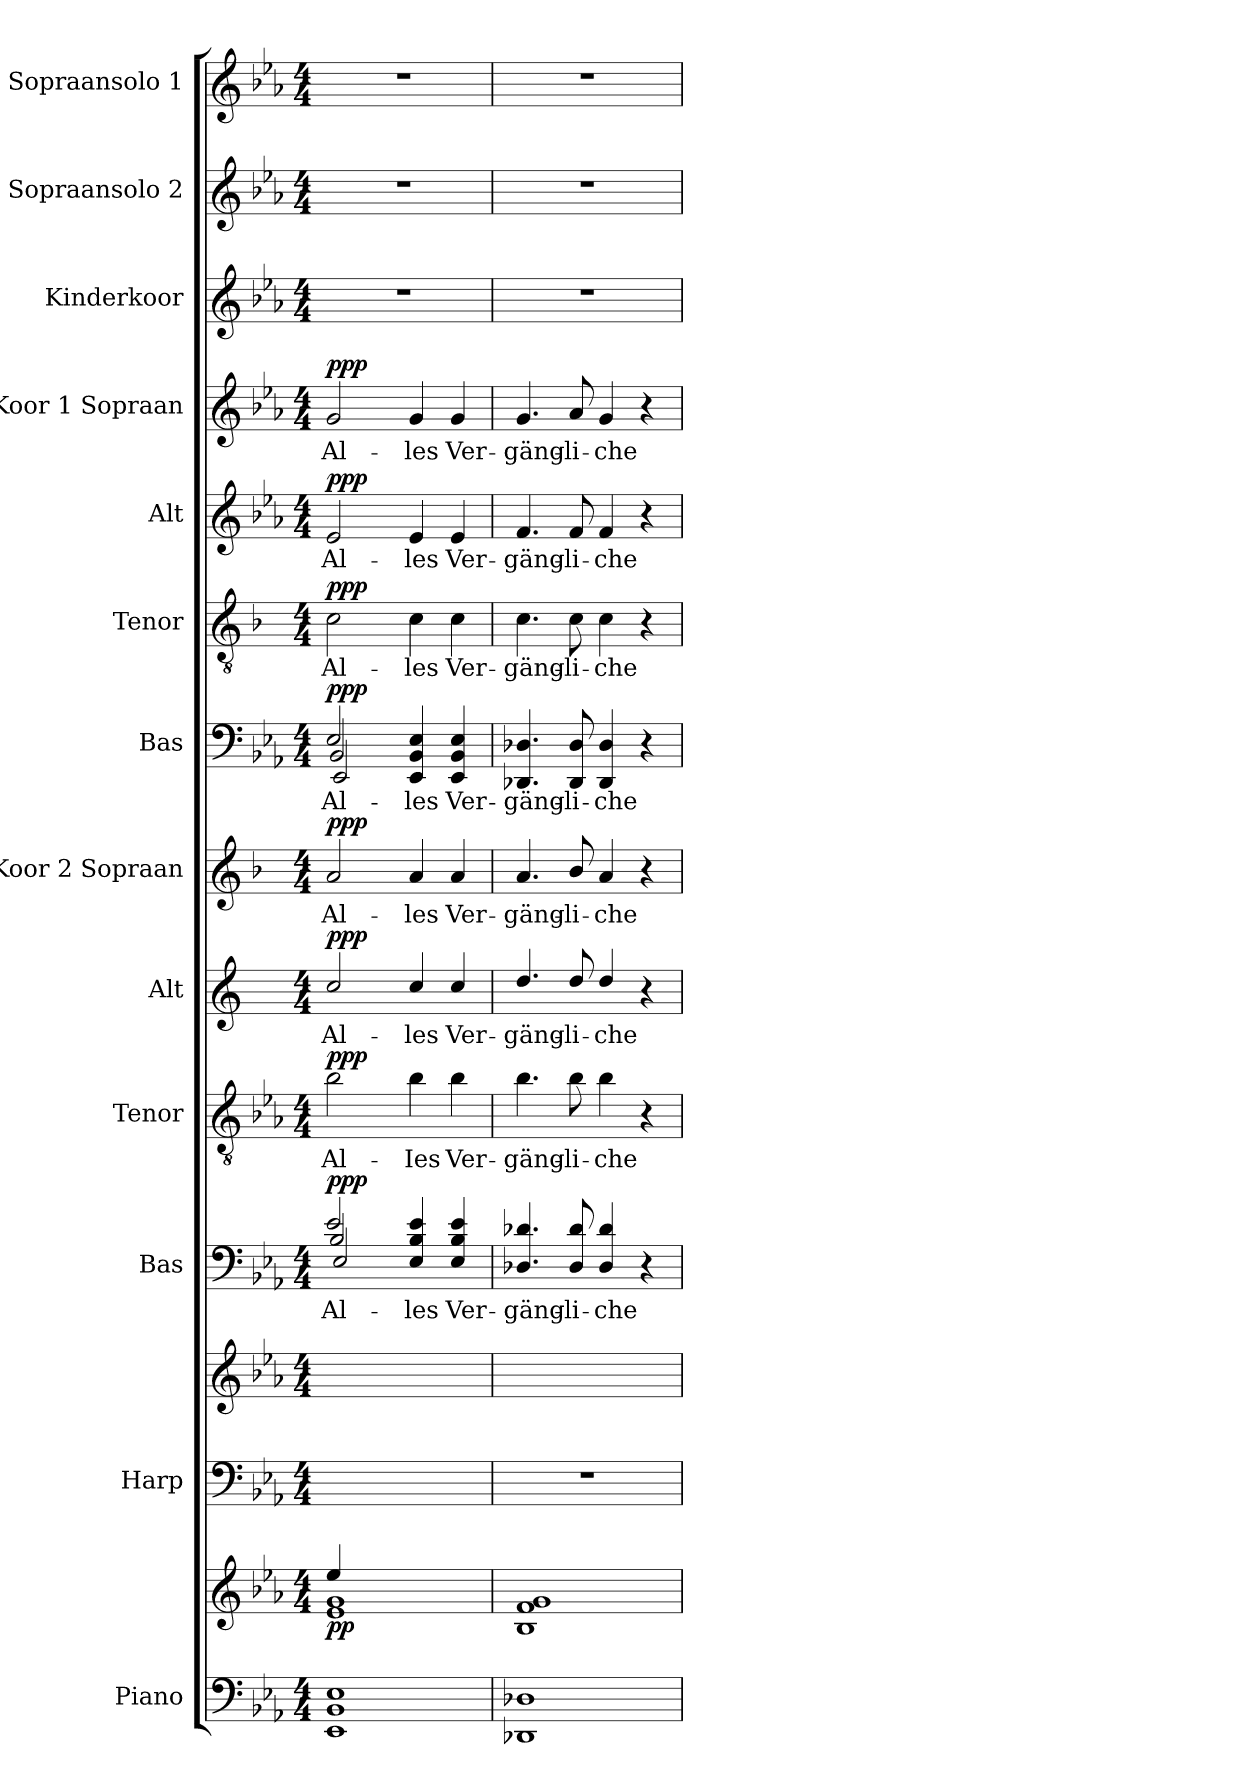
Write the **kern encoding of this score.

**kern	**kern	**dynam	**kern	**kern	**kern	**text	**dynam	**kern	**text	**dynam	**kern	**text	**dynam	**kern	**text	**dynam	**kern	**text	**dynam	**kern	**text	**dynam	**kern	**text	**dynam	**kern	**text	**dynam	**kern	**kern	**kern
*part13	*part13	*part13	*part12	*part12	*part11	*part11	*part11	*part10	*part10	*part10	*part9	*part9	*part9	*part8	*part8	*part8	*part7	*part7	*part7	*part6	*part6	*part6	*part5	*part5	*part5	*part4	*part4	*part4	*part3	*part2	*part1
*staff15	*staff14	*staff14/15	*staff13	*staff12	*staff11	*staff11	*staff11	*staff10	*staff10	*staff10	*staff9	*staff9	*staff9	*staff8	*staff8	*staff8	*staff7	*staff7	*staff7	*staff6	*staff6	*staff6	*staff5	*staff5	*staff5	*staff4	*staff4	*staff4	*staff3	*staff2	*staff1
*I"Piano	*	*	*I"Harp	*	*I"Bas	*	*	*I"Tenor	*	*	*I"Alt	*	*	*I"Koor 2 Sopraan	*	*	*I"Bas	*	*	*I"Tenor	*	*	*I"Alt	*	*	*I"Koor 1 Sopraan	*	*	*I"Kinderkoor	*I"Sopraansolo 2	*I"Sopraansolo 1
*I'Pno.	*	*	*I'Hrp.	*	*I'Bs.	*	*	*I'T.	*	*	*I'A.	*	*	*I'S.	*	*	*I'Bs.	*	*	*I'T.	*	*	*I'A.	*	*	*I'S.	*	*	*I'Kk.	*I'2.S.	*I'1. S.
*clefF4	*clefG2	*	*clefF4	*clefG2	*clefF4	*	*	*clefGv2	*	*	*clefG2	*	*	*clefG2	*	*	*clefF4	*	*	*clefGv2	*	*	*clefG2	*	*	*clefG2	*	*	*clefG2	*clefG2	*clefG2
*	*	*	*	*	*ITrd12c21	*	*	*ITrd8c14	*	*	*ITrd5c9	*	*	*ITrd1c2	*	*	*	*	*	*ITrd1c2	*	*	*	*	*	*	*	*	*	*	*
*k[b-e-a-]	*k[b-e-a-]	*	*k[b-e-a-]	*k[b-e-a-]	*k[b-e-a-]	*	*	*k[b-e-a-]	*	*	*k[b-e-a-]	*	*	*k[b-e-a-]	*	*	*k[b-e-a-]	*	*	*k[b-e-a-]	*	*	*k[b-e-a-]	*	*	*k[b-e-a-]	*	*	*k[b-e-a-]	*k[b-e-a-]	*k[b-e-a-]
*M4/4	*M4/4	*	*M4/4	*M4/4	*M4/4	*	*	*M4/4	*	*	*M4/4	*	*	*M4/4	*	*	*M4/4	*	*	*M4/4	*	*	*M4/4	*	*	*M4/4	*	*	*M4/4	*M4/4	*M4/4
*MM50	*MM50	*	*MM50	*MM50	*MM50	*	*	*MM50	*	*	*MM50	*	*	*MM50	*	*	*MM50	*	*	*MM50	*	*	*MM50	*	*	*MM50	*	*	*MM50	*MM50	*MM50
=1	=1	=1	=1	=1	=1	=1	=1	=1	=1	=1	=1	=1	=1	=1	=1	=1	=1	=1	=1	=1	=1	=1	=1	=1	=1	=1	=1	=1	=1	=1	=1
*	*^	*	*	*	*^	*	*	*	*	*	*	*	*	*	*	*	*^	*	*	*	*	*	*	*	*	*	*	*	*	*	*
*	*	*	*	*	*	*	*^	*	*	*	*	*	*	*	*	*	*	*	*	*^	*	*	*	*	*	*	*	*	*	*	*	*	*	*
!	!	!	!LO:DY:b	!	!	!	!	!	!	!LO:DY:a	!	!	!LO:DY:a	!	!	!LO:DY:a	!	!	!LO:DY:a	!	!	!	!	!LO:DY:a	!	!	!LO:DY:a	!	!	!LO:DY:a	!	!	!LO:DY:a	!	!	!
1EE- 1BB- 1E-	1e- 1g	4ee-/	pp	1ryy	1ryy	2E-/	2BB-/	2EE-/	-Al-	ppp	2B-\	Al-	ppp	2e-/	-Al-	ppp	2g/	Al-	ppp	2E-/	2BB-/	2EE-/	-Al-	ppp	2B-\	Al-	ppp	2e-/	-Al-	ppp	2g/	Al-	ppp	1r	1r	1r
.	.	2.ryy	.	.	.	.	.	.	.	.	.	.	.	.	.	.	.	.	.	.	.	.	.	.	.	.	.	.	.	.	.	.	.	.	.	.
.	.	.	.	.	.	4EE-/ 4BB-/ 4E-/	2ryy	2ryy	-les	.	4B-\	-Ies	.	4e-/	-les	.	4g/	-les	.	4EE-/ 4BB-/ 4E-/	2ryy	2ryy	-les	.	4B-\	-les	.	4e-/	-les	.	4g/	-les	.	.	.	.
.	.	.	.	.	.	4EE-/ 4BB-/ 4E-/	.	.	Ver-	.	4B-\	Ver-	.	4e-/	Ver-	.	4g/	Ver-	.	4EE-/ 4BB-/ 4E-/	.	.	Ver-	.	4B-\	Ver-	.	4e-/	Ver-	.	4g/	Ver-	.	.	.	.
*	*v	*v	*	*	*	*v	*v	*v	*	*	*	*	*	*	*	*	*	*	*	*v	*v	*v	*	*	*	*	*	*	*	*	*	*	*	*	*	*
=2	=2	=2	=2	=2	=2	=2	=2	=2	=2	=2	=2	=2	=2	=2	=2	=2	=2	=2	=2	=2	=2	=2	=2	=2	=2	=2	=2	=2	=2	=2	=2
1DD-X 1D-X	1B- 1f 1g	.	1r	1ryy	4.DD-X/ 4.D-X/	-gäng-	.	4.B-\	-gäng-	.	4.f/	-gäng-	.	4.g/	-gäng-	.	4.DD-X/ 4.D-X/	-gäng-	.	4.B-\	-gäng-	.	4.f/	-gäng-	.	4.g/	-gäng-	.	1r	1r	1r
.	.	.	.	.	8DD-/ 8D-/	-li--	.	8B-\	-li-	.	8f/	-li-	.	8a-/	-li-	.	8DD-/ 8D-/	-li--	.	8B-\	-li-	.	8f/	-li-	.	8a-/	-li-	.	.	.	.
.	.	.	.	.	4DD-/ 4D-/	-che	.	4B-\	-che	.	4f/	-che	.	4g/	che	.	4DD-/ 4D-/	-che	.	4B-\	-che	.	4f/	-che	.	4g/	che	.	.	.	.
.	.	.	.	.	4r	.	.	4r	.	.	4r	.	.	4r	.	.	4r	.	.	4r	.	.	4r	.	.	4r	.	.	.	.	.
=	=	=	=	=	=	=	=	=	=	=	=	=	=	=	=	=	=	=	=	=	=	=	=	=	=	=	=	=	=	=	=
*-	*-	*-	*-	*-	*-	*-	*-	*-	*-	*-	*-	*-	*-	*-	*-	*-	*-	*-	*-	*-	*-	*-	*-	*-	*-	*-	*-	*-	*-	*-	*-
